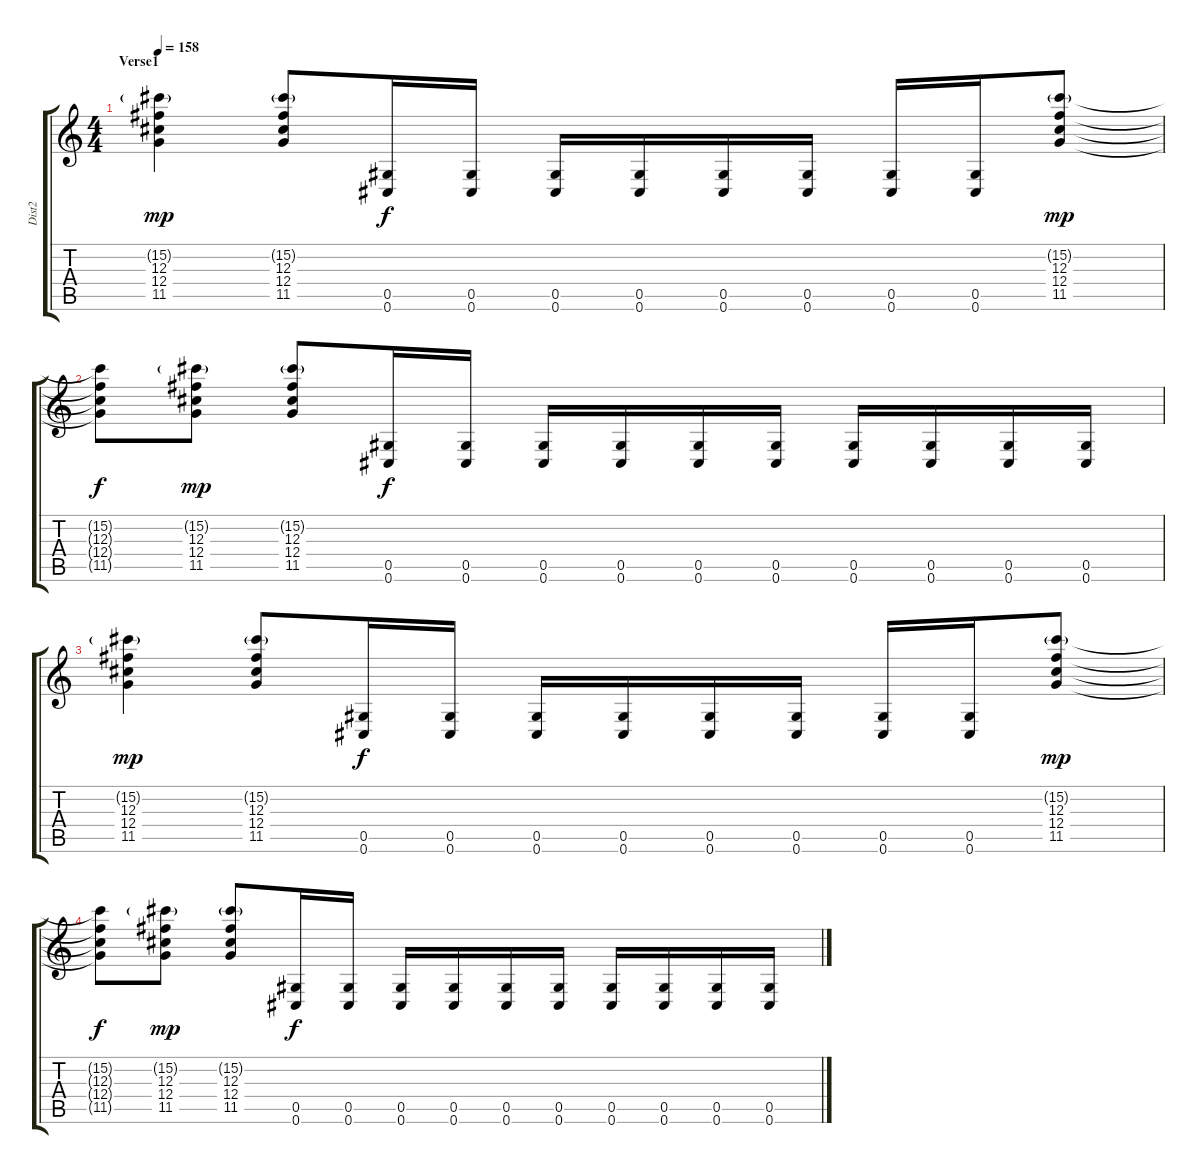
\track ("Dist2" "Dist2") {instrument overdrivenguitar}
\staff {score tabs}
\tuning (Eb4 Bb3 Gb3 Db3 Ab2 Db2) {hide}
\ts (4 4)
\section ("" "Verse1")
\tempo 158
\clef g2
\ks c
(15.2{g} 12.3 12.4 11.5).4{dy mp} (15.2{g} 12.3 12.4 11.5).8 (0.5 0.6).16{dy f} (0.5 0.6).16 (0.5 0.6).16 (0.5 0.6).16 (0.5 0.6).16 (0.5 0.6).16 (0.5 0.6).16 (0.5 0.6).16 (15.2{g} 12.3 12.4 11.5).8{dy mp} |
(15.2{t} 12.3{t} 12.4{t} 11.5{t}).8{dy f} (15.2{g} 12.3 12.4 11.5).8{dy mp} (15.2{g} 12.3 12.4 11.5).8 (0.5 0.6).16{dy f} (0.5 0.6).16 (0.5 0.6).16 (0.5 0.6).16 (0.5 0.6).16 (0.5 0.6).16 (0.5 0.6).16 (0.5 0.6).16 (0.5 0.6).16 (0.5 0.6).16 |
(15.2{g} 12.3 12.4 11.5).4{dy mp} (15.2{g} 12.3 12.4 11.5).8 (0.5 0.6).16{dy f} (0.5 0.6).16 (0.5 0.6).16 (0.5 0.6).16 (0.5 0.6).16 (0.5 0.6).16 (0.5 0.6).16 (0.5 0.6).16 (15.2{g} 12.3 12.4 11.5).8{dy mp} |
(15.2{t} 12.3{t} 12.4{t} 11.5{t}).8{dy f} (15.2{g} 12.3 12.4 11.5).8{dy mp} (15.2{g} 12.3 12.4 11.5).8 (0.5 0.6).16{dy f} (0.5 0.6).16 (0.5 0.6).16 (0.5 0.6).16 (0.5 0.6).16 (0.5 0.6).16 (0.5 0.6).16 (0.5 0.6).16 (0.5 0.6).16 (0.5 0.6).16
